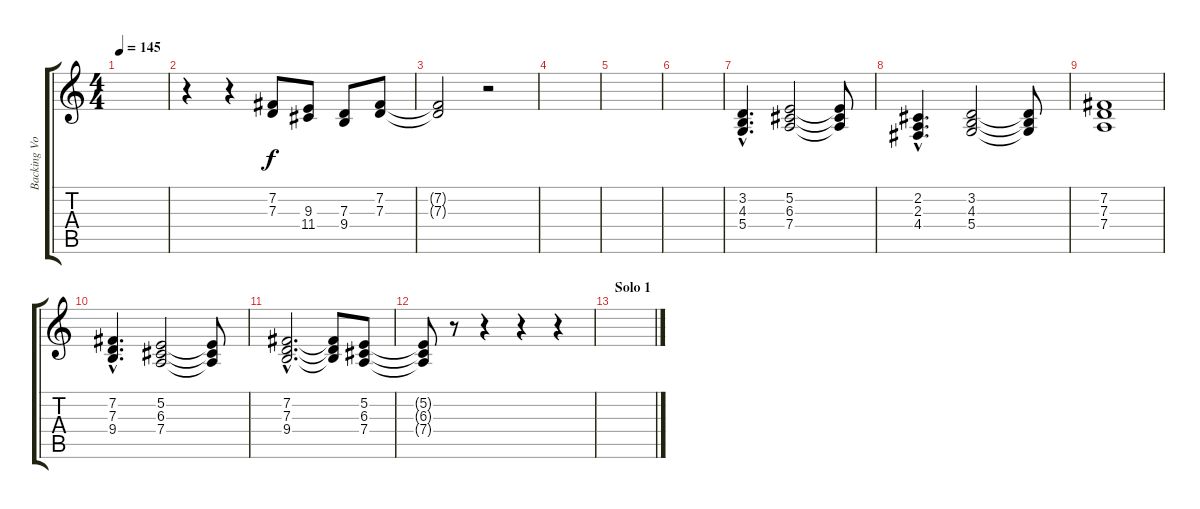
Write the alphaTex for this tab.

\track ("Backing Vocals" "Backing Vo") {instrument choiraahs}
\staff {score tabs}
\tuning (E4 B3 G3 D3 A2 E2) {hide}
\ts (4 4)
\tempo 145
\clef g2
\ks c
|
r.4 r.4 (7.2 7.3).8 (9.3 11.4).8 (7.3 9.4).8 (7.2 7.3).8 |
(7.2{t} 7.3{t}).2 r.2 |
|
|
|
\section ("" "")
(3.2{hac} 4.3{hac} 5.4{hac}).4{d} (5.2 6.3 7.4).2 (5.2{t} 6.3{t} 7.4{t}).8 |
(2.2{hac} 2.3{hac} 4.4{hac}).4{d} (3.2 4.3 5.4).2 (3.2{t} 4.3{t} 5.4{t}).8 |
(7.2 7.3 7.4).1 |
(7.2{hac} 7.3{hac} 9.4{hac}).4{d} (5.2 6.3 7.4).2 (5.2{t} 6.3{t} 7.4{t}).8 |
(7.2{hac} 7.3{hac} 9.4{hac}).2{d} (7.2{t} 7.3{t} 9.4{t}).8 (5.2 6.3 7.4).8 |
(5.2{t} 6.3{t} 7.4{t}).8 r.8 r.4 r.4 r.4 |
\section ("" "Solo 1")
